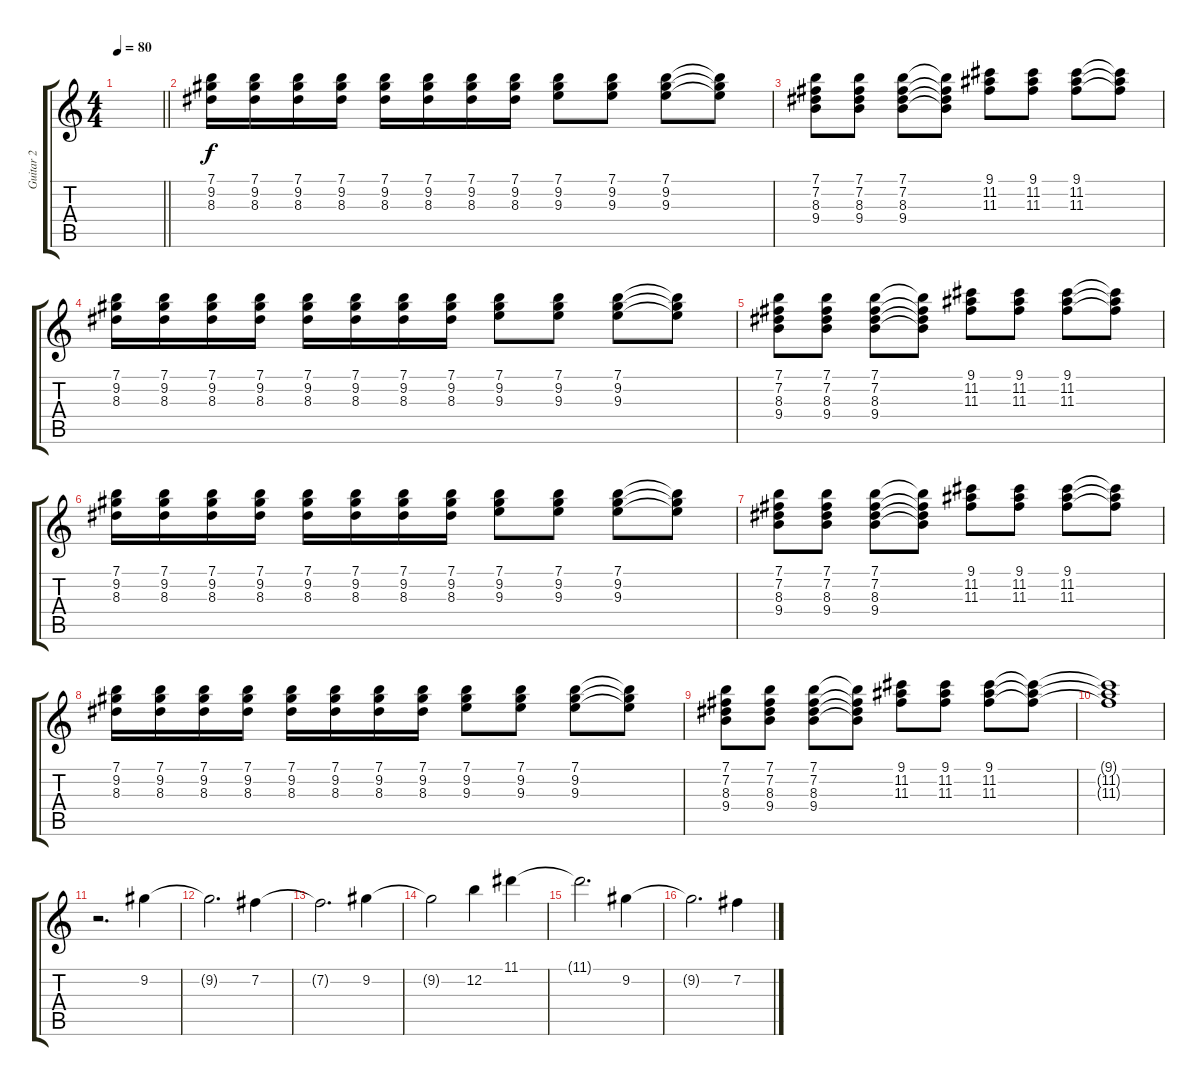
\track ("Guitar 2" "Guitar 2") {instrument distortionguitar}
\staff {score tabs}
\tuning (E4 B3 G3 D3 A2 E2) {hide}
\ts (4 4)
\tempo 80
\clef g2
\barLineRight lightlight
\ks c
|
(7.1 9.2 8.3).16 (7.1 9.2 8.3).16 (7.1 9.2 8.3).16 (7.1 9.2 8.3).16 (7.1 9.2 8.3).16 (7.1 9.2 8.3).16 (7.1 9.2 8.3).16 (7.1 9.2 8.3).16 (7.1 9.2 9.3).8 (7.1 9.2 9.3).8 (7.1 9.2 9.3).8 (7.1{t} 9.2{t} 9.3{t}).8 |
(7.1 7.2 8.3 9.4).8 (7.1 7.2 8.3 9.4).8 (7.1 7.2 8.3 9.4).8 (7.1{t} 7.2{t} 8.3{t} 9.4{t}).8 (9.1 11.2 11.3).8 (9.1 11.2 11.3).8 (9.1 11.2 11.3).8 (9.1{t} 11.2{t} 11.3{t}).8 |
(7.1 9.2 8.3).16 (7.1 9.2 8.3).16 (7.1 9.2 8.3).16 (7.1 9.2 8.3).16 (7.1 9.2 8.3).16 (7.1 9.2 8.3).16 (7.1 9.2 8.3).16 (7.1 9.2 8.3).16 (7.1 9.2 9.3).8 (7.1 9.2 9.3).8 (7.1 9.2 9.3).8 (7.1{t} 9.2{t} 9.3{t}).8 |
(7.1 7.2 8.3 9.4).8 (7.1 7.2 8.3 9.4).8 (7.1 7.2 8.3 9.4).8 (7.1{t} 7.2{t} 8.3{t} 9.4{t}).8 (9.1 11.2 11.3).8 (9.1 11.2 11.3).8 (9.1 11.2 11.3).8 (9.1{t} 11.2{t} 11.3{t}).8 |
(7.1 9.2 8.3).16 (7.1 9.2 8.3).16 (7.1 9.2 8.3).16 (7.1 9.2 8.3).16 (7.1 9.2 8.3).16 (7.1 9.2 8.3).16 (7.1 9.2 8.3).16 (7.1 9.2 8.3).16 (7.1 9.2 9.3).8 (7.1 9.2 9.3).8 (7.1 9.2 9.3).8 (7.1{t} 9.2{t} 9.3{t}).8{txt ""} |
(7.1 7.2 8.3 9.4).8 (7.1 7.2 8.3 9.4).8 (7.1 7.2 8.3 9.4).8 (7.1{t} 7.2{t} 8.3{t} 9.4{t}).8 (9.1 11.2 11.3).8 (9.1 11.2 11.3).8 (9.1 11.2 11.3).8 (9.1{t} 11.2{t} 11.3{t}).8 |
(7.1 9.2 8.3).16 (7.1 9.2 8.3).16 (7.1 9.2 8.3).16 (7.1 9.2 8.3).16 (7.1 9.2 8.3).16 (7.1 9.2 8.3).16 (7.1 9.2 8.3).16 (7.1 9.2 8.3).16 (7.1 9.2 9.3).8 (7.1 9.2 9.3).8 (7.1 9.2 9.3).8 (7.1{t} 9.2{t} 9.3{t}).8 |
(7.1 7.2 8.3 9.4).8 (7.1 7.2 8.3 9.4).8 (7.1 7.2 8.3 9.4).8 (7.1{t} 7.2{t} 8.3{t} 9.4{t}).8 (9.1 11.2 11.3).8 (9.1 11.2 11.3).8 (9.1 11.2 11.3).8 (9.1{t} 11.2{t} 11.3{t}).8 |
(9.1{t} 11.2{t} 11.3{t}).1 |
r.2{d} 9.2.4 |
9.2{t}.2{d} 7.2.4 |
7.2{t}.2{d} 9.2.4 |
9.2{t}.2 12.2.4 11.1.4 |
11.1{t}.2{d} 9.2.4 |
9.2{t}.2{d} 7.2.4
